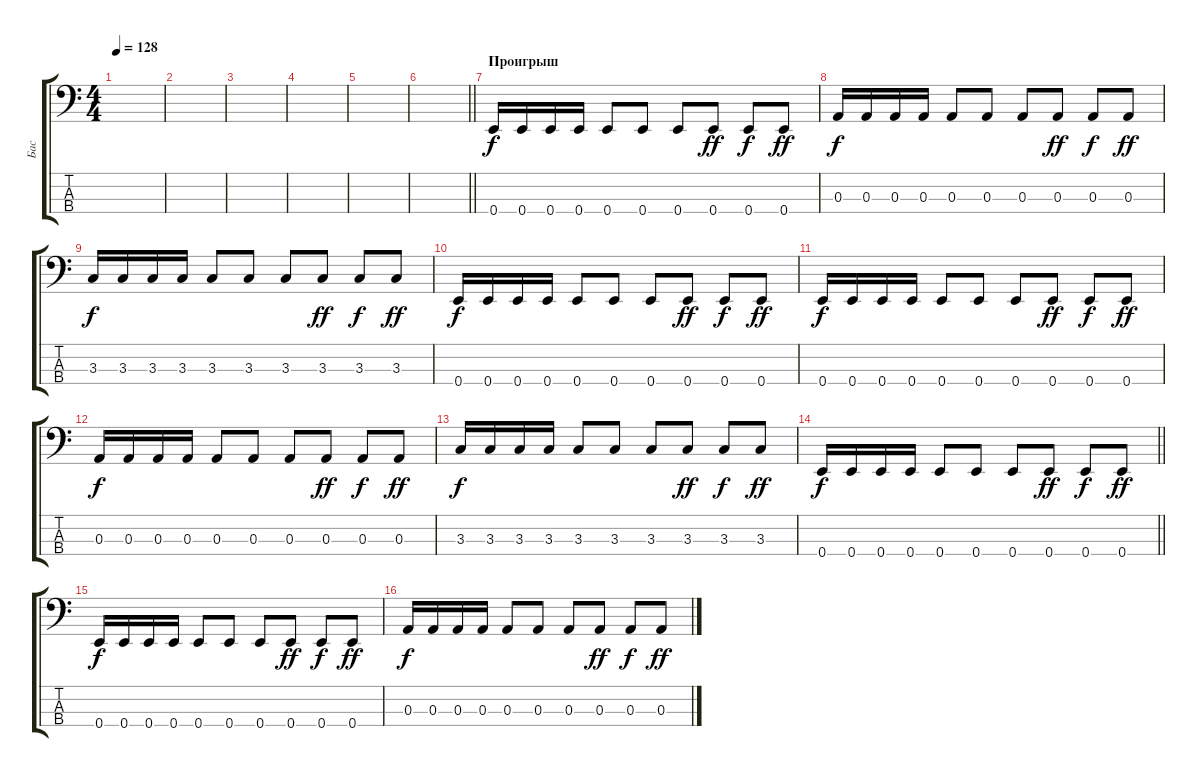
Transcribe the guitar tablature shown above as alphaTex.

\track ("Бас" "Бас") {instrument electricbassfinger}
\staff {score tabs}
\tuning (G2 D2 A1 E1) {hide}
\ts (4 4)
\tempo 128
\clef f4
\ks c
|
|
|
|
|
\barLineRight lightlight
|
\section ("" "Проигрыш")
0.4.16 0.4.16 0.4.16 0.4.16 0.4.8 0.4.8 0.4.8 0.4.8{dy ff} 0.4.8{dy f} 0.4.8{dy ff} |
0.3.16{dy f} 0.3.16 0.3.16 0.3.16 0.3.8 0.3.8 0.3.8 0.3.8{dy ff} 0.3.8{dy f} 0.3.8{dy ff} |
3.3.16{dy f} 3.3.16 3.3.16 3.3.16 3.3.8 3.3.8 3.3.8 3.3.8{dy ff} 3.3.8{dy f} 3.3.8{dy ff} |
0.4.16{dy f} 0.4.16 0.4.16 0.4.16 0.4.8 0.4.8 0.4.8 0.4.8{dy ff} 0.4.8{dy f} 0.4.8{dy ff} |
0.4.16{dy f} 0.4.16 0.4.16 0.4.16 0.4.8 0.4.8 0.4.8 0.4.8{dy ff} 0.4.8{dy f} 0.4.8{dy ff} |
0.3.16{dy f} 0.3.16 0.3.16 0.3.16 0.3.8 0.3.8 0.3.8 0.3.8{dy ff} 0.3.8{dy f} 0.3.8{dy ff} |
3.3.16{dy f} 3.3.16 3.3.16 3.3.16 3.3.8 3.3.8 3.3.8 3.3.8{dy ff} 3.3.8{dy f} 3.3.8{dy ff} |
\barLineRight lightlight
0.4.16{dy f} 0.4.16 0.4.16 0.4.16 0.4.8 0.4.8 0.4.8 0.4.8{dy ff} 0.4.8{dy f} 0.4.8{dy ff} |
0.4.16{dy f} 0.4.16 0.4.16 0.4.16 0.4.8 0.4.8 0.4.8 0.4.8{dy ff} 0.4.8{dy f} 0.4.8{dy ff} |
0.3.16{dy f} 0.3.16 0.3.16 0.3.16 0.3.8 0.3.8 0.3.8 0.3.8{dy ff} 0.3.8{dy f} 0.3.8{dy ff}
